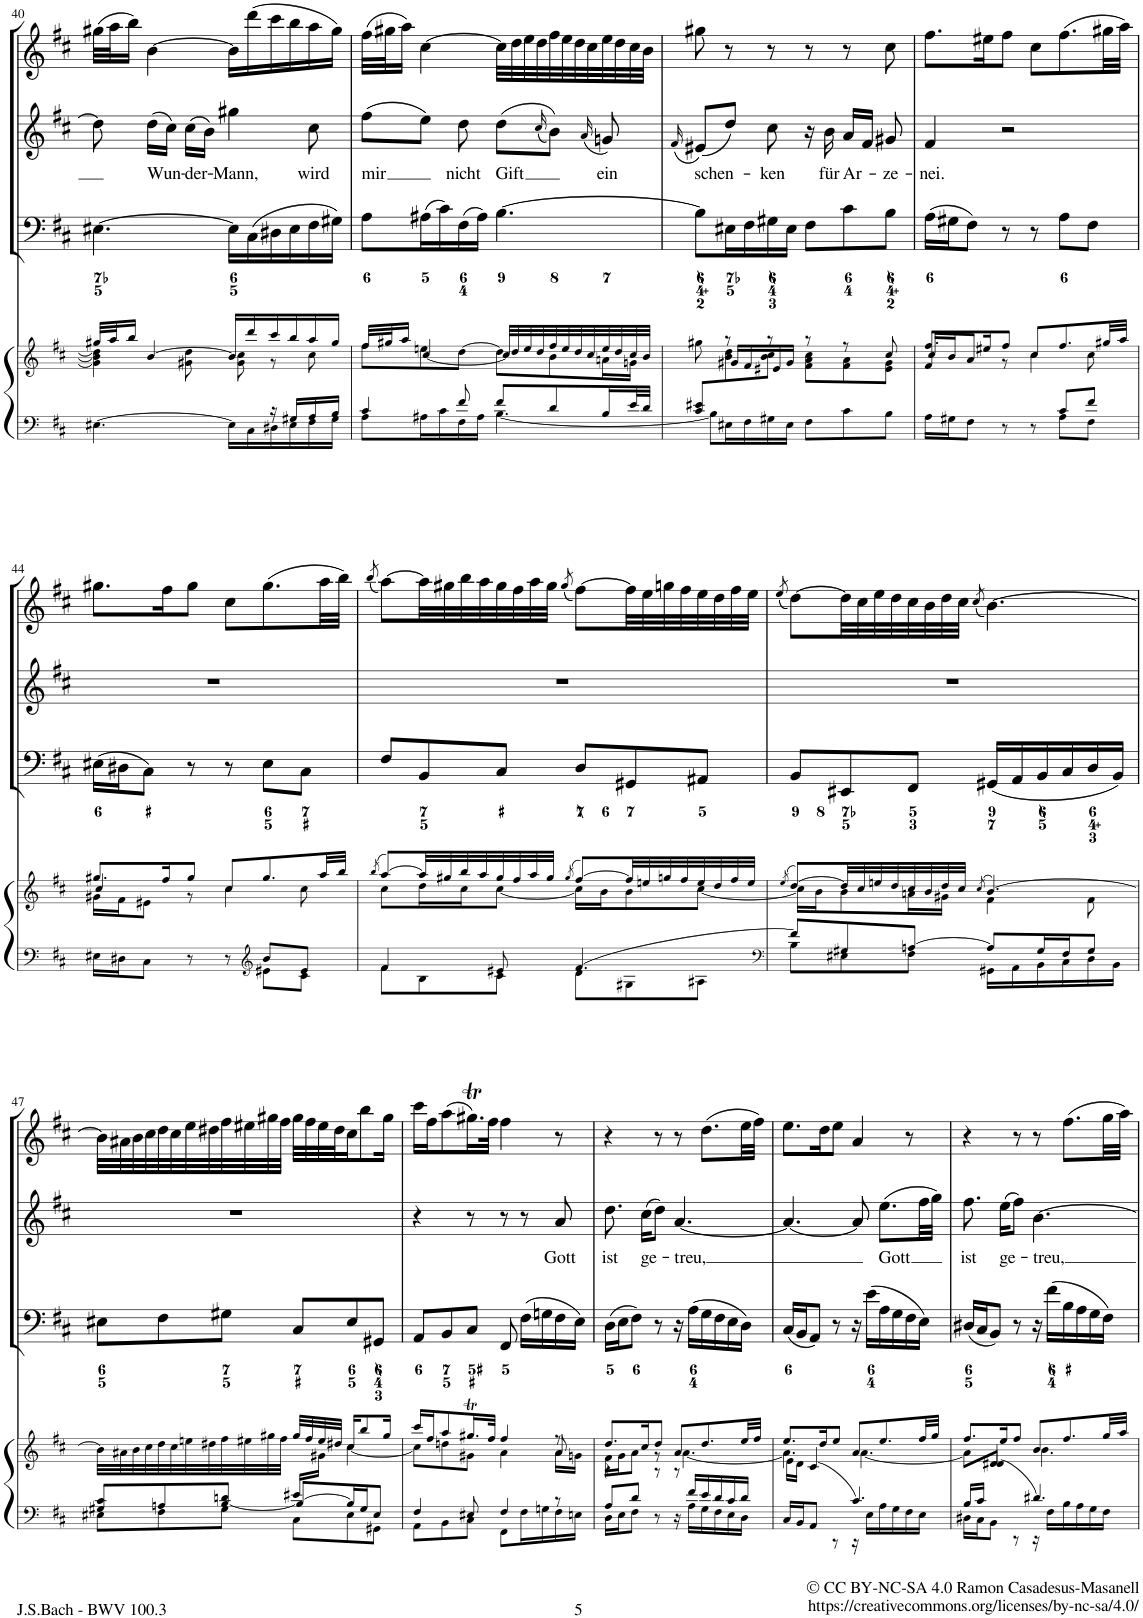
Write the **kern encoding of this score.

**kern	**kern	**kern	**kern	**text	**kern
*part4	*part4	*part3	*part2	*part2	*part1
*staff5	*staff4	*staff3	*staff2	*staff2	*staff1
*I"Piano reduction	*	*I"Organo e Violoncello	*I"Soprano	*	*I"Flauto Traverso Solo
*I'Pno	*	*	*	*	*I'Fl
!!LO:PB:g=z
*clefF4	*clefG2	*clefF4	*clefG2	*	*clefG2
*k[f#c#]	*k[f#c#]	*k[f#c#]	*k[f#c#]	*	*k[f#c#]
*M6/8	*M6/8	*M6/8	*M6/8	*	*M6/8
=40	=40	=40	=40	=40	=40
*^	*^	*	*	*	*
4.ryy	[>4.E#X\	32gg#X/LLL	4g#\] 4b\] 4dd\]	[4.E#X\	8dd\]	.	(32gg#X\LLL
.	.	32aa/J	.	.	.	.	32aa\J
.	.	16bb/JJ	.	.	.	.	16bb\JJ)
!	!	!	!	!	!	!LO:LY:b	!
.	.	[4b/	.	.	(16dd\LL	Wun-	[4b\
.	.	.	.	.	16cc#\JJ)	.	.
!	!	!	!	!	!	!LO:LY:b	!
.	.	.	8g#X\ 8dd\	.	(16cc#\LL	-der-	.
.	.	.	.	.	16b\JJ)	.	.
!	!	!	!	!	!	!LO:LY:b	!
8ryy	16E#\LL]	16b/LL]	8g#\ 8cc#\	16E#\LL]	4gg#X\	-Mann,	16b\LL]
.	16C#\	16ddd/	.	(16C#\	.	.	(16ddd\
16r	16D#X\	16ccc#/	8r	16D#X\	.	.	16ccc#\
16G#X/LL	16E#\	16bb/	.	16E#\	.	.	16bb\
!	!	!	!	!	!	!LO:LY:b	!
16A/	16F#\	16aa/	8cc#\	16F#\	8cc#\	wird	16aa\
16B/JJ	16G#\JJ	16gg#/JJ	.	16G#X\JJ)	.	.	16gg#\JJ)
=41	=41	=41	=41	=41	=41	=41	=41
!	!	!	!	!	!	!LO:LY:b	!
4c#/	8A\L	32ff#/LLL	8ff#\L	8A\L	(8ff#\L	mir	(32ff#\LLL
.	.	32gg#X/J	.	.	.	.	32gg#X\J
.	.	16aa/JJ	.	.	.	.	16aa\JJ)
.	16A#X\L	[<4cc#/	8een\	(16A#X\L	8ee\J)	.	[4cc#\
.	16c#\	.	.	16c#\)	.	.	.
!	!	!	!	!	!	!LO:LY:b	!
8f#/	16F#\	.	[>8dd\J	(16F#\	8dd\	nicht	.
.	16A#\JJ	.	.	16A#\JJ)	.	.	.
!	!	!	!	!	!	!LO:LY:b	!
8f#/L	[4.B\	32cc#/LLL]	8dd\L]	[4.B\	(8dd\L	Gift	32cc#\LLL]
.	.	32dd/	.	.	.	.	32dd\
.	.	32ee/	.	.	.	.	32ee\
.	.	32dd/	.	.	.	.	32dd\
.	.	.	.	.	(16qcc#/	.	.
8d/	.	32ff#/	8b\	.	8b\J))	.	32ff#\
.	.	32ee/	.	.	.	.	32ee\
.	.	32dd/	.	.	.	.	32dd\
.	.	32cc#/	.	.	.	.	32cc#\
.	.	.	.	.	(16qa/	.	.
!	!	!	!	!	!	!LO:LY:b	!
16B/L	.	32ee/	16an\L	.	8gn/)	ein	32ee\
.	.	32dd/	.	.	.	.	32dd\
32e/L	.	32cc#/	16gn\JJ	.	.	.	32cc#\
32d/JJJ	.	32b/JJJ	.	.	.	.	32b\JJJ
*	*	*v	*v	*	*	*	*
=42	=42	=42	=42	=42	=42	=42
.	.	.	.	(16qf#/	.	.
*	*	*^	*	*	*	*
*	*	*	*^	*	*	*	*
!	!	!	!	!	!	!	!LO:LY:b	!
8c#/ 8e#X/L	8B\L]	8gg#X\	8ryy	8ryy	8B\L]	(8e#X/L)	schen-	8gg#X\
2ryy	16E#X\L	8r	8b\ 8dd\	16g#X/LL	16E#X\L	8dd/J)	.	8r
.	16F#\	.	.	16f#/	16F#\	.	.	.
!	!	!	!	!	!	!	!LO:LY:b	!
.	16G#X\	8r	8b\ 8cc#\J	16e#X/	16G#X\	8cc#\	-ken	8r
.	16E#\JJ	.	.	16g#/JJ	16E#\JJ	.	.	.
.	8F#\L	8r	8f#\ 8a\ 8cc#\L	8ryy	8F#\L	16r	.	8r
!	!	!	!	!	!	!	!LO:LY:b	!
.	.	.	.	.	.	16b\	für	.
!	!	!	!	!	!	!	!LO:LY:b	!
.	8c#\	8r	8f#\ 8a\	8ryy	8c#\	16a/LL	Ar-	8r
.	.	.	.	.	.	16f#/JJ	.	.
!	!	!	!	!	!	!	!LO:LY:b	!
8ryy	8B\J	8cc#/	8e#\ 8g#\J	8ryy	8B\J	8g#X/	-ze-	8cc#\
=43	=43	=43	=43	=43	=43	=43	=43	=43
!	!	!	!	!	!	!	!LO:LY:b	!
4ryy	16A\LL	8.ff#/L	16cc#/LL	4f#/	(16A\LL	4f#/	-nei.	8.ff#\L
.	16G#X\J	.	16b/J	.	16G#X\J	.	.	.
.	8F#\J	.	8a/J	.	8F#\J)	.	.	.
.	.	16ee#X/K	.	.	.	.	.	16ee#X\K
8r	8ryy	8ff#/J	8r	2ryy	8r	2r	.	8ff#\J
8r	8ryy	8cc#/L	4cc#\	.	8r	.	.	8cc#\L
8c#/L	8A\L	8.ff#/	.	.	8A\L	.	.	(8.ff#\
8f#/J	8F#\J	.	8cc#\	.	8F#\J	.	.	.
.	.	32gg#X/LL	.	.	.	.	.	32gg#X\LL
.	.	32aa/JJJ	.	.	.	.	.	32aa\JJJ)
!!LO:LB:g=z
=44	=44	=44	=44	=44	=44	=44	=44	=44
4ryy	16E#X\LL	8.gg#X/L	16g#X\LL	4cc#/	(16E#X\LL	2.r	.	8.gg#X\L
.	16D#X\J	.	16f#\J	.	16D#X\J	.	.	.
.	8C#\J	.	8e#X\J	.	8C#\J)	.	.	.
.	.	16ff#/K	.	.	.	.	.	16ff#\K
8r	8ryy	8gg#/J	8r	2ryy	8r	.	.	8gg#\J
8r	8ryy	8cc#/L	4cc#\	.	8r	.	.	8cc#\L
*clefG2	*	*	*	*	*	*	*	*
8b/L	8e#X\L	8.gg#/	.	.	8E#\L	.	.	(8.gg#\
8e#/J	8c#\J	.	8cc#\	.	8C#\J	.	.	.
.	.	32aa/LL	.	.	.	.	.	32aa\LL
.	.	32bb/JJJ	.	.	.	.	.	32bb\JJJ)
*	*	*v	*v	*v	*	*	*	*
=45	=45	=45	=45	=45	=45	=45
.	.	(8qbb/	.	.	.	(8qbb/
*	*	*^	*	*	*	*
4f#/	8f#\L	[8aa/L)	8cc#\L	8F#/L	2.r	.	[8aa\L)
.	8B\	32aa/LL]	16dd\L	8BB/	.	.	32aa\LL]
.	.	32gg#X/	.	.	.	.	32gg#X\
.	.	32bb/	16cc#\J	.	.	.	32bb\
.	.	32aa/	.	.	.	.	32aa\
8e#X/	8c#\J	32gg#/	[8cc#\J	8C#/J	.	.	32gg#\
.	.	32ff#/	.	.	.	.	32ff#\
.	.	32aa/	.	.	.	.	32aa\
.	.	32gg#/JJJ	.	.	.	.	32gg#\JJJ
.	.	(8qgg#/	.	.	.	.	(8qgg#/
[4.f#/	8d\L	[8ff#/L)	16cc#\LL]	8D/L	.	.	[8ff#\L)
.	.	.	16b\J	.	.	.	.
.	8G#X\	32ff#/LL]	8b\	8GG#X/	.	.	32ff#\LL]
.	.	32een/	.	.	.	.	32ee\
.	.	32ggn/	.	.	.	.	32ggn\
.	.	32ff#/	.	.	.	.	32ff#\
.	8A#X\J	32ee/	[8cc#\J	8AA#X/J	.	.	32ee\
.	.	32dd/	.	.	.	.	32dd\
.	.	32ff#/	.	.	.	.	32ff#\
.	.	32ee/JJJ	.	.	.	.	32ee\JJJ
=46	=46	=46	=46	=46	=46	=46	=46
*clefF4	*	*	*	*	*	*	*
.	.	(8qee/	.	.	.	.	(8qee/
8f#/L]	8B\L	[8dd/L)	16cc#\LL]	8BB/L	2.r	.	[8dd\L)
.	.	.	16b\J	.	.	.	.
8G#X/	8E#X\	32dd/LL]	8b\	8EE#X/	.	.	32dd\LL]
.	.	32cc#/	.	.	.	.	32cc#\
.	.	32een/	.	.	.	.	32ee\
.	.	32dd/	.	.	.	.	32dd\
[8An/J	8F#\J	32cc#/	16an\L	8FF#/J	.	.	32cc#\
.	.	32b/	.	.	.	.	32b\
.	.	32dd/	16g#X\JJ	.	.	.	32dd\
.	.	32cc#/JJJ	.	.	.	.	32cc#\JJJ
.	.	(8qcc#/	.	.	.	.	(8qcc#/
8A/L]	16GG#X\LL	[4.b/)	4f#\	(16GG#X/LL	.	.	[4.b\)
.	16AA\	.	.	16AA/	.	.	.
16G#/L	16BB\	.	.	16BB/	.	.	.
16F#/J	16C#\	.	.	16C#/	.	.	.
8G#/J	16D\	.	8f#\	16D/	.	.	.
.	16BB\JJ	.	.	16BB/JJ)	.	.	.
!!LO:LB:g=z
=47	=47	=47	=47	=47	=47	=47	=47
*	*^	*	*	*	*	*	*
4.ryy	8G#X/ 8c#/L	8E#X\L	32b\LLL]	4.ryy	8E#X\L	2.r	.	32b\LLL]
.	.	.	32a#X\	.	.	.	.	32a#X\
.	.	.	32b\	.	.	.	.	32b\
.	.	.	32cc#\	.	.	.	.	32cc#\
.	8An/	8F#\	32dd\	.	8F#\	.	.	32dd\
.	.	.	32cc#\	.	.	.	.	32cc#\
.	.	.	32een\	.	.	.	.	32ee\
.	.	.	32dd#X\	.	.	.	.	32dd#X\
.	[<8B/ 8dn/J	8G#\J	32ff#\	.	8G#X\J	.	.	32ff#\
.	.	.	32ee#X\	.	.	.	.	32ee#X\
.	.	.	32gg#X\	.	.	.	.	32gg#X\
.	.	.	32ff#\JJJ	.	.	.	.	32ff#\JJJ
16e#X/LL	8B/L_	8C#\L	32gg#/LLL	16ryy	8C#/L	.	.	32gg#\LLL
.	.	.	32ff#/	.	.	.	.	32ff#\
4ryy	.	.	32ee#/	16g#X\JJ	.	.	.	32ee#\
.	.	.	32dd#X/JJJ	.	.	.	.	32dd#\J
.	16B/L]	8E#\	16cc#/KL	[4cc#\	8E#/	.	.	16cc#\J
.	16G#/J	.	8bb/	.	.	.	.	8bb\
.	8E#/J	8GG#X\J	.	.	8GG#X/J	.	.	.
16ryy	.	.	16gg#/Jk	.	.	.	.	16gg#\Jk
*	*v	*v	*	*	*	*	*	*
=48	=48	=48	=48	=48	=48	=48	=48
*	*	*	*^	*	*	*	*
4F#/	8AA\L	16ccc#/LL	8cc#\L]	2ryy	8AA/L	4r	.	16ccc#\LL
.	.	16ff#/J	.	.	.	.	.	16ff#\J
.	8BB\	8aa/	8ddn\	.	8BB/	.	.	(8aa\
8E#X/	8C#\J	16.gg#Xt/L	8g#X\J	.	8C#/J	8r	.	16.gg#Xt\L)
.	.	32ff#/JJk	.	.	.	.	.	32ff#\JJk
4F#/	8FF#\L	4ff#/	4a\	.	8FF#/	8r	.	4ff#\
.	16F#\L	.	.	8ryy	(16F#\LL	8r	.	.
.	16Gn\	.	.	.	16Gn\	.	.	.
!	!	!	!	!	!	!	!LO:LY:b	!
8r	16F#\	8r	16a\LL	8a/	16F#\	8a/	Gott	8r
.	16En\JJ	.	16gn\JJ	.	16E\JJ)	.	.	.
=49	=49	=49	=49	=49	=49	=49	=49	=49
!	!	!	!	!	!	!	!LO:LY:b	!
8A/L	16D\LL	8.dd/L	16f#\LL	4r	(16D\LL	8.dd\	ist	4r
.	16E\J	.	16g\J	.	16E\J	.	.	.
8d/J	8F#\J	.	8a\J	.	8F#\J)	.	.	.
!	!	!	!	!	!	!	!LO:LY:b	!
.	.	16cc#/K	.	.	.	(16cc#\KL	ge-	.
8r	8ryy	8dd/J	8r	8r	8r	8dd\J)	.	8r
!	!	!	!	!	!	!	!LO:LY:b	!
16r	16ryy	8a/L	[4.a\	8r	16r	[4.a/	-treu,	8r
16f#/LL	16A\LL	.	.	.	(16A\LL	.	.	.
16e/	16G\	8.dd/	.	4ryy	16G\	.	.	(8.dd\L
16d/	16F#\	.	.	.	16F#\	.	.	.
16c#/	16E\	.	.	.	16E\	.	.	.
16d/JJ	16D\JJ	32ee/LL	.	.	16D\JJ)	.	.	32ee\LL
.	.	32ff#/JJJ	.	.	.	.	.	32ff#\JJJ)
=50	=50	=50	=50	=50	=50	=50	=50	=50
4.ryy	16C#/LL	8.ee/L	4.a\]	16e\LL	(16C#/LL	4.a/_	.	8.ee\L
.	16BB/J	.	.	16d\JJ	16BB/J	.	.	.
.	8AA/J	.	.	[>4c#/	8AA/J)	.	.	.
.	.	16dd/K	.	.	.	.	.	16dd\K
.	8r	8ee/J	.	.	8r	.	.	8ee\J
4.c#/]	16r	8a/L	[4.a\	4.ryy	16r	8a/]	.	4a/
.	16E\LL	.	.	.	(16e\LL	.	.	.
!	!	!	!	!	!	!	!LO:LY:b	!
.	16A\	8.ee/	.	.	16A\	(8.ee\L	Gott	.
.	16G\	.	.	.	16G\	.	.	.
.	16F#\	.	.	.	16F#\	.	.	8r
.	16E\JJ	32ff#/LL	.	.	16E\JJ)	32ff#\LL	.	.
.	.	32gg/JJJ	.	.	.	32gg\JJJ)	.	.
=51	=51	=51	=51	=51	=51	=51	=51	=51
!	!	!	!	!	!	!	!LO:LY:b	!
16B/LL	16D#X\LL	8.ff#/L	8a\L]	8ryy	(16D#X/LL	8.ff#\	ist	4r
16c#/JJ	16C#\J	.	.	.	16C#/J	.	.	.
4ryy	8BB\J	.	8d#X/J	[>4d#/	8BB/J)	.	.	.
!	!	!	!	!	!	!	!LO:LY:b	!
.	.	16ee/K	.	.	.	(16ee\KL	ge-	.
.	8r	8ff#/J	8ryy	.	8r	8ff#\J)	.	8r
!	!	!	!	!	!	!	!LO:LY:b	!
4.d#X/]	16r	8b/L	4.b\	4.ryy	16r	[4.b\	-treu,	8r
.	16F#\LL	.	.	.	(16f#\LL	.	.	.
.	16B\	8.ff#/	.	.	16B\	.	.	(8.ff#\L
.	16A\	.	.	.	16A\	.	.	.
.	16G\	.	.	.	16G\	.	.	.
.	16F#\JJ	32gg/LL	.	.	16F#\JJ)	.	.	32gg\LL
.	.	32aa/JJJ	.	.	.	.	.	32aa\JJJ)
*v	*v	*	*	*	*	*	*	*
*	*v	*v	*v	*	*	*	*
=	=	=	=	=	=
*-	*-	*-	*-	*-	*-
